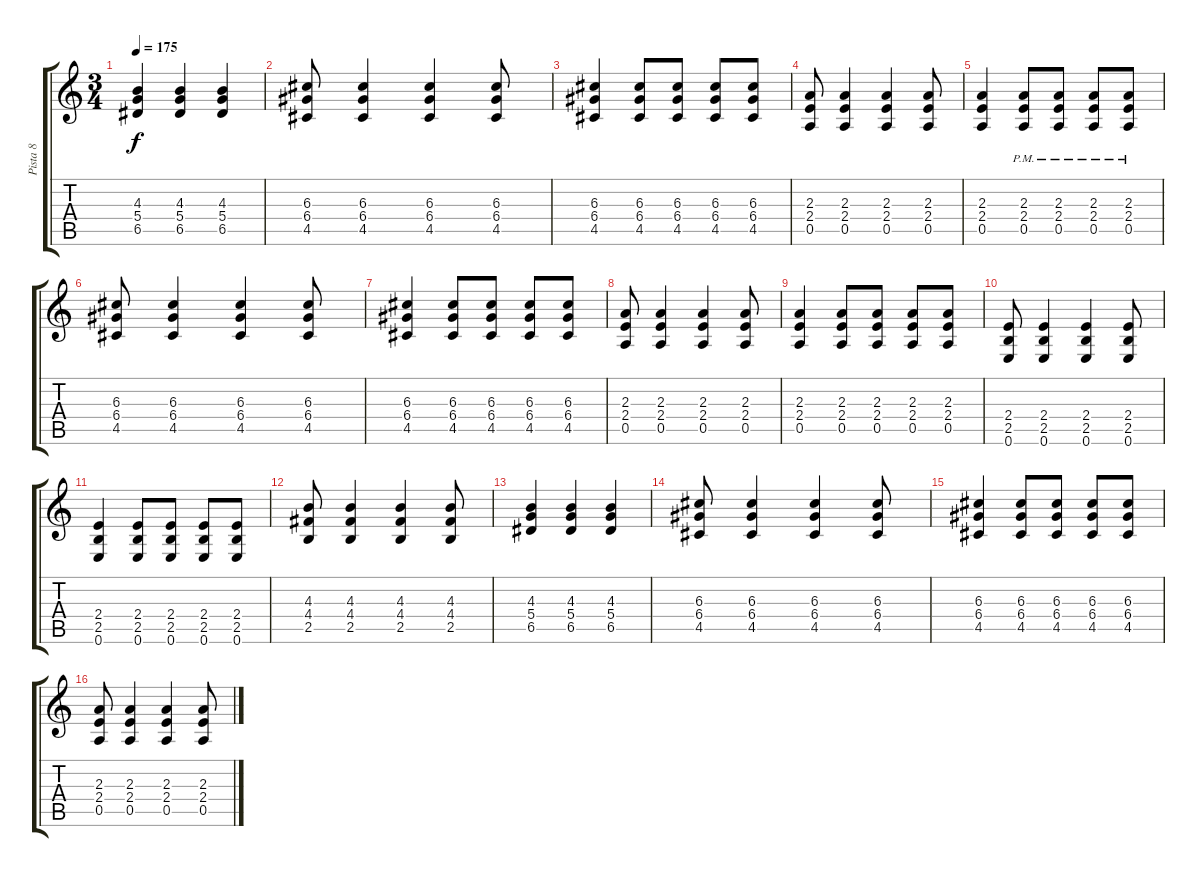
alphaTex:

\track ("Pista 8" "Pista 8") {instrument overdrivenguitar}
\staff {score tabs}
\tuning (E4 B3 G3 D3 A2 E2) {hide}
\ts (3 4)
\tempo 175
\clef g2
\ks c
(4.3 5.4 6.5).4{dy f} (4.3 5.4 6.5).4 (4.3 5.4 6.5).4 |
(6.3 6.4 4.5).8 (6.3 6.4 4.5).4 (6.3 6.4 4.5).4 (6.3 6.4 4.5).8 |
(6.3 6.4 4.5).4 (6.3 6.4 4.5).8 (6.3 6.4 4.5).8 (6.3 6.4 4.5).8 (6.3 6.4 4.5).8 |
(2.3 2.4 0.5).8 (2.3 2.4 0.5).4 (2.3 2.4 0.5).4 (2.3 2.4 0.5).8 |
(2.3 2.4 0.5).4 (2.3{pm} 2.4{pm} 0.5{pm}).8 (2.3{pm} 2.4{pm} 0.5{pm}).8 (2.3{pm} 2.4{pm} 0.5{pm}).8 (2.3{pm} 2.4{pm} 0.5{pm}).8 |
(6.3 6.4 4.5).8 (6.3 6.4 4.5).4 (6.3 6.4 4.5).4 (6.3 6.4 4.5).8 |
(6.3 6.4 4.5).4 (6.3 6.4 4.5).8 (6.3 6.4 4.5).8 (6.3 6.4 4.5).8 (6.3 6.4 4.5).8 |
(2.3 2.4 0.5).8 (2.3 2.4 0.5).4 (2.3 2.4 0.5).4 (2.3 2.4 0.5).8 |
(2.3 2.4 0.5).4 (2.3 2.4 0.5).8 (2.3 2.4 0.5).8 (2.3 2.4 0.5).8 (2.3 2.4 0.5).8 |
(2.4 2.5 0.6).8 (2.4 2.5 0.6).4 (2.4 2.5 0.6).4 (2.4 2.5 0.6).8 |
(2.4 2.5 0.6).4 (2.4 2.5 0.6).8 (2.4 2.5 0.6).8 (2.4 2.5 0.6).8 (2.4 2.5 0.6).8 |
(4.3 4.4 2.5).8 (4.3 4.4 2.5).4 (4.3 4.4 2.5).4 (4.3 4.4 2.5).8 |
(4.3 5.4 6.5).4 (4.3 5.4 6.5).4 (4.3 5.4 6.5).4 |
(6.3 6.4 4.5).8 (6.3 6.4 4.5).4 (6.3 6.4 4.5).4 (6.3 6.4 4.5).8 |
(6.3 6.4 4.5).4 (6.3 6.4 4.5).8 (6.3 6.4 4.5).8 (6.3 6.4 4.5).8 (6.3 6.4 4.5).8 |
(2.3 2.4 0.5).8 (2.3 2.4 0.5).4 (2.3 2.4 0.5).4 (2.3 2.4 0.5).8
